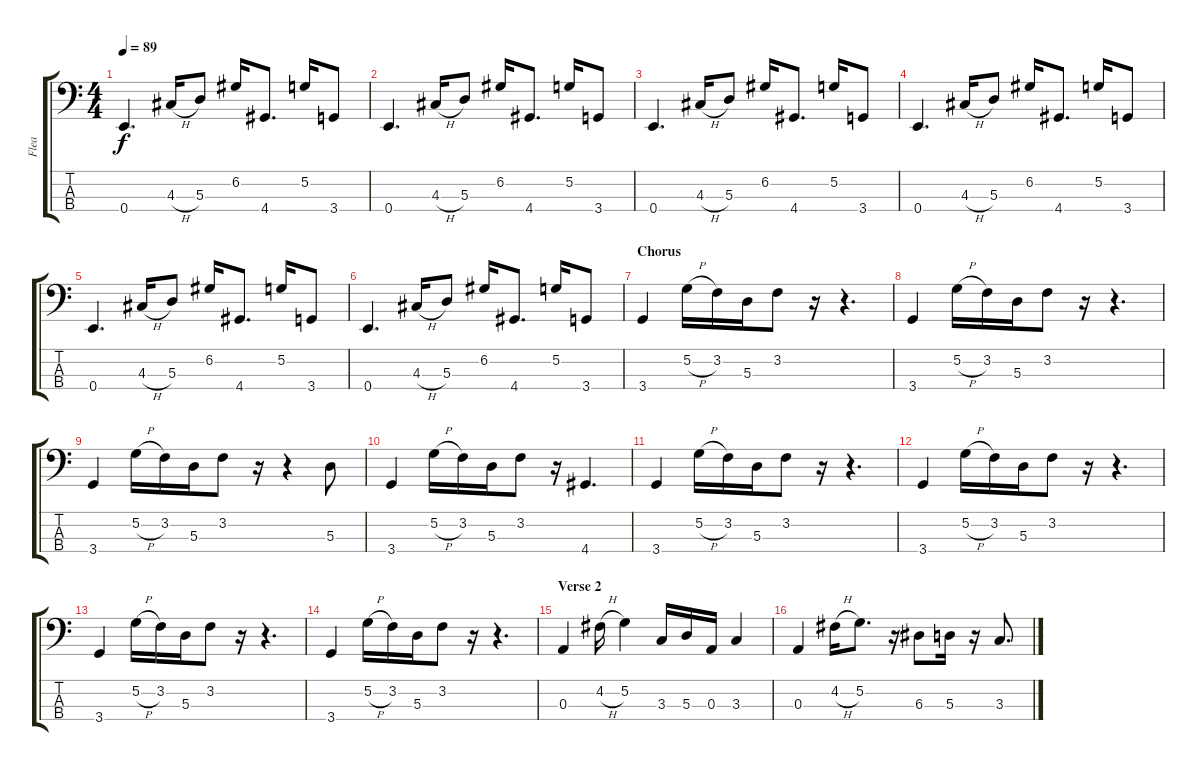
\track ("Flea" "Flea") {instrument electricbassfinger}
\staff {score tabs}
\tuning (G2 D2 A1 E1) {hide}
\ts (4 4)
\tempo 89
\clef f4
\ks c
0.4.4{d dy f} 4.3{h}.16 5.3.8 6.2.16 4.4.8{d} 5.2.16 3.4.8 |
0.4.4{d} 4.3{h}.16 5.3.8 6.2.16 4.4.8{d} 5.2.16 3.4.8 |
0.4.4{d} 4.3{h}.16 5.3.8 6.2.16 4.4.8{d} 5.2.16 3.4.8 |
0.4.4{d} 4.3{h}.16 5.3.8 6.2.16 4.4.8{d} 5.2.16 3.4.8 |
0.4.4{d} 4.3{h}.16 5.3.8 6.2.16 4.4.8{d} 5.2.16 3.4.8 |
0.4.4{d} 4.3{h}.16 5.3.8 6.2.16 4.4.8{d} 5.2.16 3.4.8 |
\section ("" "Chorus")
3.4.4 5.2{h}.16 3.2.16 5.3.16 3.2.8 r.16 r.4{d} |
3.4.4 5.2{h}.16 3.2.16 5.3.16 3.2.8 r.16 r.4{d} |
3.4.4 5.2{h}.16 3.2.16 5.3.16 3.2.8 r.16 r.4 5.3.8 |
3.4.4 5.2{h}.16 3.2.16 5.3.16 3.2.8 r.16 4.4.4{d} |
3.4.4 5.2{h}.16 3.2.16 5.3.16 3.2.8 r.16 r.4{d} |
3.4.4 5.2{h}.16 3.2.16 5.3.16 3.2.8 r.16 r.4{d} |
3.4.4 5.2{h}.16 3.2.16 5.3.16 3.2.8 r.16 r.4{d} |
3.4.4 5.2{h}.16 3.2.16 5.3.16 3.2.8 r.16 r.4{d} |
\section ("" "Verse 2")
0.3.4 4.2{h}.16 5.2.4 3.3.16 5.3.16 0.3.16 3.3.4 |
0.3.4 4.2{h}.16 5.2.8{d} r.16 6.3.8 5.3.16 r.16 3.3.8{d}
